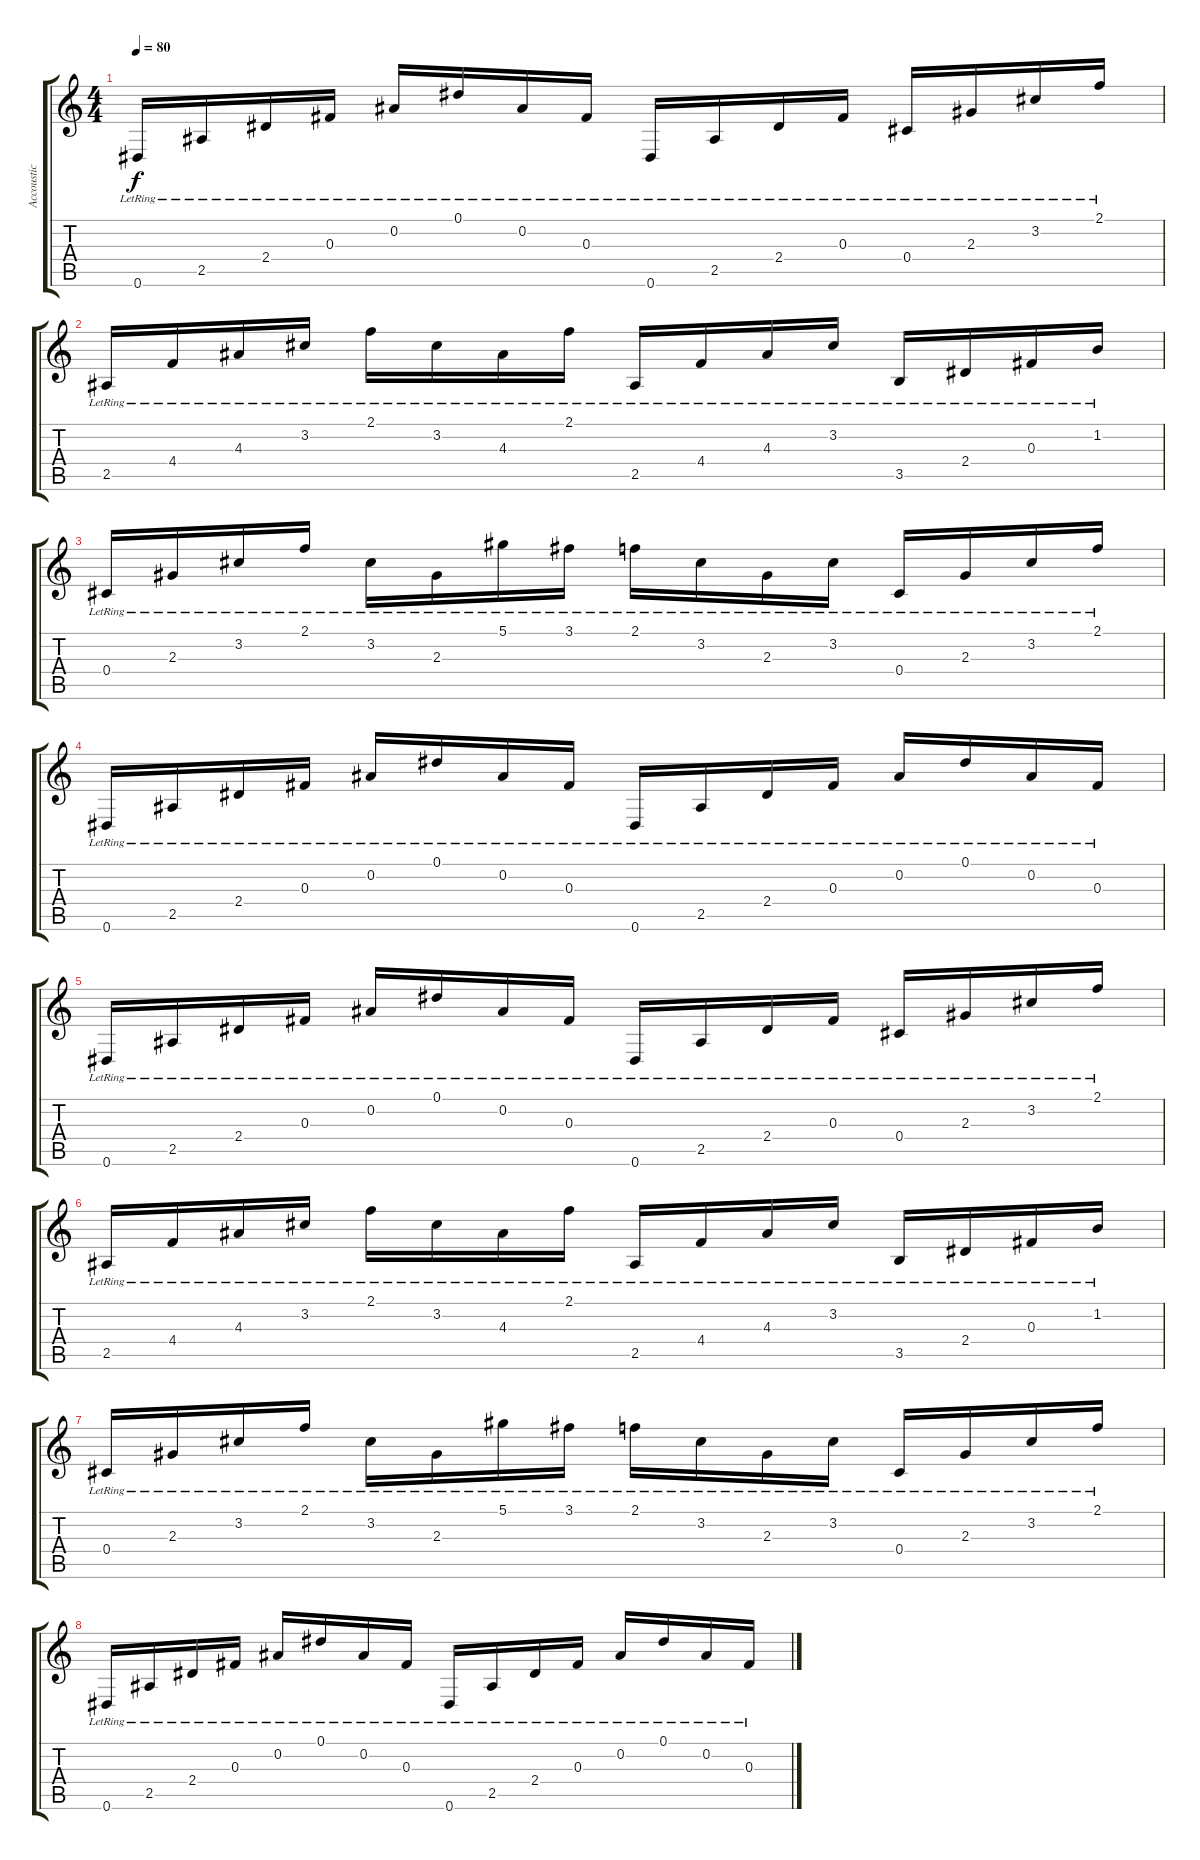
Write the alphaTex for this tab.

\track ("Accoustic" "Accoustic") {instrument acousticguitarnylon}
\staff {score tabs}
\tuning (Eb4 Bb3 Gb3 Db3 Ab2 Eb2) {hide}
\ts (4 4)
\tempo 80
\clef g2
\ks c
0.6{lr}.16{dy f} 2.5{lr}.16 2.4{lr}.16 0.3{lr}.16 0.2{lr}.16 0.1{lr}.16 0.2{lr}.16 0.3{lr}.16 0.6{lr}.16 2.5{lr}.16 2.4{lr}.16 0.3{lr}.16 0.4{lr}.16 2.3{lr}.16 3.2{lr}.16 2.1{lr}.16 |
2.5{lr}.16 4.4{lr}.16 4.3{lr}.16 3.2{lr}.16 2.1{lr}.16 3.2{lr}.16 4.3{lr}.16 2.1{lr}.16 2.5{lr}.16 4.4{lr}.16 4.3{lr}.16 3.2{lr}.16 3.5{lr}.16 2.4{lr}.16 0.3{lr}.16 1.2{lr}.16 |
0.4{lr}.16 2.3{lr}.16 3.2{lr}.16 2.1{lr}.16 3.2{lr}.16 2.3{lr}.16 5.1{lr}.16 3.1{lr}.16 2.1{lr}.16 3.2{lr}.16 2.3{lr}.16 3.2{lr}.16 0.4{lr}.16 2.3{lr}.16 3.2{lr}.16 2.1{lr}.16 |
0.6{lr}.16 2.5{lr}.16 2.4{lr}.16 0.3{lr}.16 0.2{lr}.16 0.1{lr}.16 0.2{lr}.16 0.3{lr}.16 0.6{lr}.16 2.5{lr}.16 2.4{lr}.16 0.3{lr}.16 0.2{lr}.16 0.1{lr}.16 0.2{lr}.16 0.3{lr}.16 |
0.6{lr}.16 2.5{lr}.16 2.4{lr}.16 0.3{lr}.16 0.2{lr}.16 0.1{lr}.16 0.2{lr}.16 0.3{lr}.16 0.6{lr}.16 2.5{lr}.16 2.4{lr}.16 0.3{lr}.16 0.4{lr}.16 2.3{lr}.16 3.2{lr}.16 2.1{lr}.16 |
2.5{lr}.16 4.4{lr}.16 4.3{lr}.16 3.2{lr}.16 2.1{lr}.16 3.2{lr}.16 4.3{lr}.16 2.1{lr}.16 2.5{lr}.16 4.4{lr}.16 4.3{lr}.16 3.2{lr}.16 3.5{lr}.16 2.4{lr}.16 0.3{lr}.16 1.2{lr}.16 |
0.4{lr}.16 2.3{lr}.16 3.2{lr}.16 2.1{lr}.16 3.2{lr}.16 2.3{lr}.16 5.1{lr}.16 3.1{lr}.16 2.1{lr}.16 3.2{lr}.16 2.3{lr}.16 3.2{lr}.16 0.4{lr}.16 2.3{lr}.16 3.2{lr}.16 2.1{lr}.16 |
0.6{lr}.16 2.5{lr}.16 2.4{lr}.16 0.3{lr}.16 0.2{lr}.16 0.1{lr}.16 0.2{lr}.16 0.3{lr}.16 0.6{lr}.16 2.5{lr}.16 2.4{lr}.16 0.3{lr}.16 0.2{lr}.16 0.1{lr}.16 0.2{lr}.16 0.3{lr}.16
